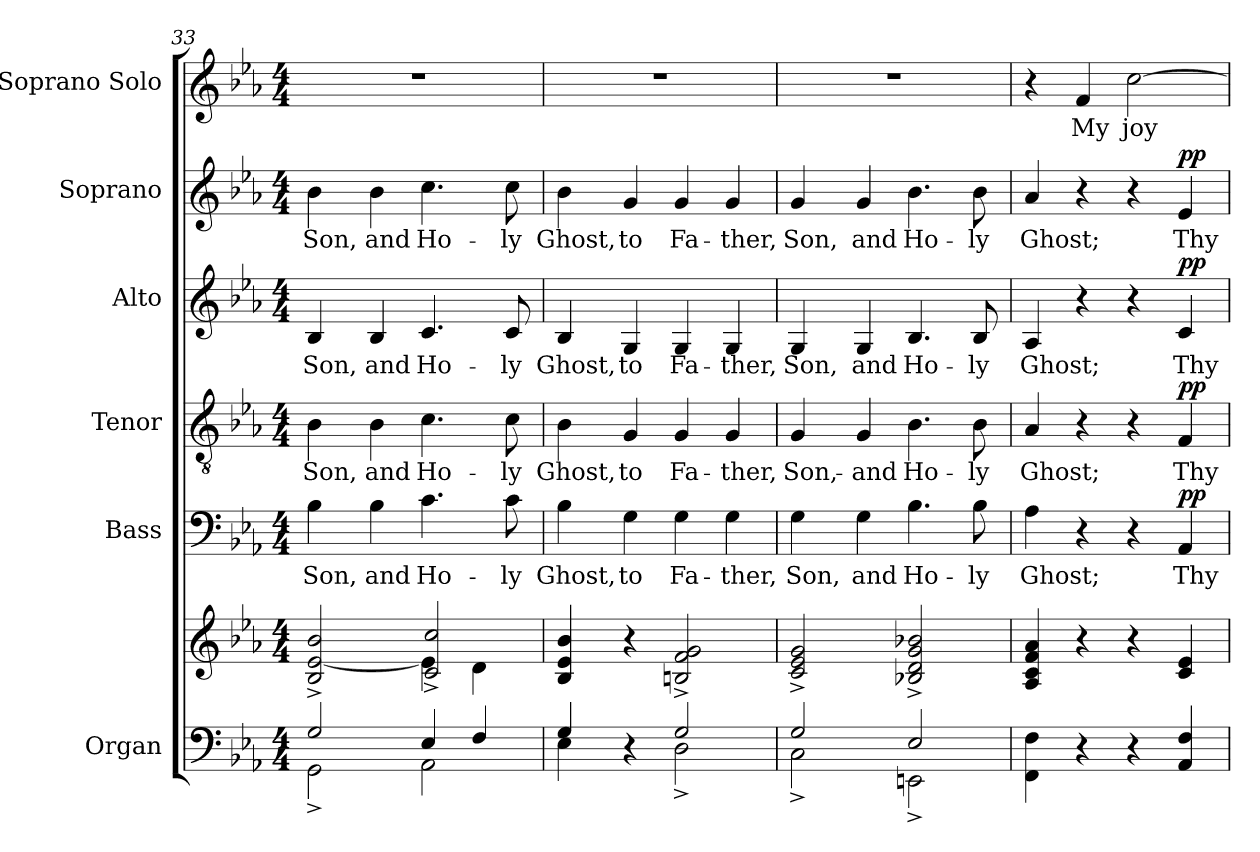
**kern	**kern	**kern	**text	**dynam	**kern	**text	**dynam	**kern	**text	**dynam	**kern	**text	**dynam	**kern	**text
*part6	*part6	*part5	*part5	*part5	*part4	*part4	*part4	*part3	*part3	*part3	*part2	*part2	*part2	*part1	*part1
*staff7	*staff6	*staff5	*staff5	*staff5	*staff4	*staff4	*staff4	*staff3	*staff3	*staff3	*staff2	*staff2	*staff2	*staff1	*staff1
*I"Organ	*	*I"Bass	*	*	*I"Tenor	*	*	*I"Alto	*	*	*I"Soprano	*	*	*I"Soprano Solo	*
*I'Org.	*	*I'B.	*	*	*I'T.	*	*	*I'A.	*	*	*I'S.	*	*	*I'S. Solo	*
!!LO:PB:g=z
*clefF4	*clefG2	*clefF4	*	*	*clefGv2	*	*	*clefG2	*	*	*clefG2	*	*	*clefG2	*
*	*	*	*	*	*ITrd7c12	*	*	*	*	*	*	*	*	*	*
*k[b-e-a-]	*k[b-e-a-]	*k[b-e-a-]	*	*	*k[b-e-a-]	*	*	*k[b-e-a-]	*	*	*k[b-e-a-]	*	*	*k[b-e-a-]	*
*E-:	*E-:	*E-:	*	*	*E-:	*	*	*E-:	*	*	*E-:	*	*	*E-:	*
*M4/4	*M4/4	*M4/4	*	*	*M4/4	*	*	*M4/4	*	*	*M4/4	*	*	*M4/4	*
=33	=33	=33	=33	=33	=33	=33	=33	=33	=33	=33	=33	=33	=33	=33	=33
*^	*^	*	*	*	*	*	*	*	*	*	*	*	*	*	*
!	!	!	!	!	!LO:LY:b:color=#000000	!	!	!	!	!	!	!	!	!	!	!	!
!	!	!	!	!	!	!	!	!LO:LY:b:color=#000000	!	!	!	!	!	!	!	!	!
!	!	!	!	!	!	!	!	!	!	!	!LO:LY:b:color=#000000	!	!	!	!	!	!
!	!	!	!	!	!	!	!	!	!	!	!	!	!	!LO:LY:b:color=#000000	!	!	!
2Gi/	2GG^i\	2B-i/^ [2e-i^ 2b-i^	2ryy	4B-i\	Son,	.	4BB-i\	Son,	.	4B-i/	Son,	.	4b-i\	Son,	.	1r	.
!	!	!	!	!	!LO:LY:b:color=#000000	!	!	!	!	!	!	!	!	!	!	!	!
!	!	!	!	!	!	!	!	!LO:LY:b:color=#000000	!	!	!	!	!	!	!	!	!
!	!	!	!	!	!	!	!	!	!	!	!LO:LY:b:color=#000000	!	!	!	!	!	!
!	!	!	!	!	!	!	!	!	!	!	!	!	!	!LO:LY:b:color=#000000	!	!	!
.	.	.	.	4B-i\	and	.	4BB-i\	and	.	4B-i/	and	.	4b-i\	and	.	.	.
!	!	!	!	!	!LO:LY:b:color=#000000	!	!	!	!	!	!	!	!	!	!	!	!
!	!	!	!	!	!	!	!	!LO:LY:b:color=#000000	!	!	!	!	!	!	!	!	!
!	!	!	!	!	!	!	!	!	!	!	!LO:LY:b:color=#000000	!	!	!	!	!	!
!	!	!	!	!	!	!	!	!	!	!	!	!	!	!LO:LY:b:color=#000000	!	!	!
4E-i/	2AA-i\	4e-i\]	2ci/^ 2cci^	4.ci\	Ho-	.	4.Ci\	Ho-	.	4.ci/	Ho-	.	4.cci\	Ho-	.	.	.
4Fi/	.	4di\	.	.	.	.	.	.	.	.	.	.	.	.	.	.	.
!	!	!	!	!	!LO:LY:b:color=#000000	!	!	!	!	!	!	!	!	!	!	!	!
!	!	!	!	!	!	!	!	!LO:LY:b:color=#000000	!	!	!	!	!	!	!	!	!
!	!	!	!	!	!	!	!	!	!	!	!LO:LY:b:color=#000000	!	!	!	!	!	!
!	!	!	!	!	!	!	!	!	!	!	!	!	!	!LO:LY:b:color=#000000	!	!	!
.	.	.	.	8ci\	-ly	.	8Ci\	-ly	.	8ci/	-ly	.	8cci\	-ly	.	.	.
*	*	*v	*v	*	*	*	*	*	*	*	*	*	*	*	*	*	*
=34	=34	=34	=34	=34	=34	=34	=34	=34	=34	=34	=34	=34	=34	=34	=34	=34
!	!	!	!	!LO:LY:b:color=#000000	!	!	!	!	!	!	!	!	!	!	!	!
!	!	!	!	!	!	!	!LO:LY:b:color=#000000	!	!	!	!	!	!	!	!	!
!	!	!	!	!	!	!	!	!	!	!LO:LY:b:color=#000000	!	!	!	!	!	!
!	!	!	!	!	!	!	!	!	!	!	!	!	!LO:LY:b:color=#000000	!	!	!
4Gi/	4E-i\	4B-i/ 4e-i 4b-i	4B-i\	Ghost,	.	4BB-i\	Ghost,	.	4B-i/	Ghost,	.	4b-i\	Ghost,	.	1r	.
!	!	!	!	!LO:LY:b:color=#000000	!	!	!	!	!	!	!	!	!	!	!	!
!	!	!	!	!	!	!	!LO:LY:b:color=#000000	!	!	!	!	!	!	!	!	!
!	!	!	!	!	!	!	!	!	!	!LO:LY:b:color=#000000	!	!	!	!	!	!
!	!	!	!	!	!	!	!	!	!	!	!	!	!LO:LY:b:color=#000000	!	!	!
4r	4ryy	4r	4Gi\	to	.	4GGi/	to	.	4Gi/	to	.	4gi/	to	.	.	.
!	!	!	!	!LO:LY:b:color=#000000	!	!	!	!	!	!	!	!	!	!	!	!
!	!	!	!	!	!	!	!LO:LY:b:color=#000000	!	!	!	!	!	!	!	!	!
!	!	!	!	!	!	!	!	!	!	!LO:LY:b:color=#000000	!	!	!	!	!	!
!	!	!	!	!	!	!	!	!	!	!	!	!	!LO:LY:b:color=#000000	!	!	!
2Gi/	2D^i\	2Bni/^ 2fi^ 2gi^	4Gi\	Fa-	.	4GGi/	Fa-	.	4Gi/	Fa-	.	4gi/	Fa-	.	.	.
!	!	!	!	!LO:LY:b:color=#000000	!	!	!	!	!	!	!	!	!	!	!	!
!	!	!	!	!	!	!	!LO:LY:b:color=#000000	!	!	!	!	!	!	!	!	!
!	!	!	!	!	!	!	!	!	!	!LO:LY:b:color=#000000	!	!	!	!	!	!
!	!	!	!	!	!	!	!	!	!	!	!	!	!LO:LY:b:color=#000000	!	!	!
.	.	.	4Gi\	-ther,	.	4GGi/	-ther,	.	4Gi/	-ther,	.	4gi/	-ther,	.	.	.
=35	=35	=35	=35	=35	=35	=35	=35	=35	=35	=35	=35	=35	=35	=35	=35	=35
!	!	!	!	!LO:LY:b:color=#000000	!	!	!	!	!	!	!	!	!	!	!	!
!	!	!	!	!	!	!	!LO:LY:b:color=#000000	!	!	!	!	!	!	!	!	!
!	!	!	!	!	!	!	!	!	!	!LO:LY:b:color=#000000	!	!	!	!	!	!
!	!	!	!	!	!	!	!	!	!	!	!	!	!LO:LY:b:color=#000000	!	!	!
2Gi/	2C^i\	2ci/^ 2e-i^ 2gi^	4Gi\	Son,	.	4GGi/	Son,--	.	4Gi/	Son,	.	4gi/	Son,	.	1r	.
!	!	!	!	!LO:LY:b:color=#000000	!	!	!	!	!	!	!	!	!	!	!	!
!	!	!	!	!	!	!	!LO:LY:b:color=#000000	!	!	!	!	!	!	!	!	!
!	!	!	!	!	!	!	!	!	!	!LO:LY:b:color=#000000	!	!	!	!	!	!
!	!	!	!	!	!	!	!	!	!	!	!	!	!LO:LY:b:color=#000000	!	!	!
.	.	.	4Gi\	and	.	4GGi/	-and	.	4Gi/	and	.	4gi/	and	.	.	.
!	!	!	!	!LO:LY:b:color=#000000	!	!	!	!	!	!	!	!	!	!	!	!
!	!	!	!	!	!	!	!LO:LY:b:color=#000000	!	!	!	!	!	!	!	!	!
!	!	!	!	!	!	!	!	!	!	!LO:LY:b:color=#000000	!	!	!	!	!	!
!	!	!	!	!	!	!	!	!	!	!	!	!	!LO:LY:b:color=#000000	!	!	!
2E-i/	2EEn^i\	2B-Xi/^ 2di^ 2gi^ 2b-Xi^	4.B-i\	Ho-	.	4.BB-i\	Ho-	.	4.B-i/	Ho-	.	4.b-i\	Ho-	.	.	.
!	!	!	!	!LO:LY:b:color=#000000	!	!	!	!	!	!	!	!	!	!	!	!
!	!	!	!	!	!	!	!LO:LY:b:color=#000000	!	!	!	!	!	!	!	!	!
!	!	!	!	!	!	!	!	!	!	!LO:LY:b:color=#000000	!	!	!	!	!	!
!	!	!	!	!	!	!	!	!	!	!	!	!	!LO:LY:b:color=#000000	!	!	!
.	.	.	8B-i\	-ly	.	8BB-i\	-ly	.	8B-i/	-ly	.	8b-i\	-ly	.	.	.
*v	*v	*	*	*	*	*	*	*	*	*	*	*	*	*	*	*
=36	=36	=36	=36	=36	=36	=36	=36	=36	=36	=36	=36	=36	=36	=36	=36
!	!	!	!LO:LY:b:color=#000000	!	!	!	!	!	!	!	!	!	!	!	!
!	!	!	!	!	!	!LO:LY:b:color=#000000	!	!	!	!	!	!	!	!	!
!	!	!	!	!	!	!	!	!	!LO:LY:b:color=#000000	!	!	!	!	!	!
!	!	!	!	!	!	!	!	!	!	!	!	!LO:LY:b:color=#000000	!	!	!
4FFi\ 4Fi	4A-i/ 4ci 4fi 4a-i	4A-i\	Ghost;	.	4AA-i/	Ghost;	.	4A-i/	Ghost;	.	4a-i/	Ghost;	.	4r	.
!	!	!	!	!	!	!	!	!	!	!	!	!	!	!	!LO:LY:b:color=#000000
4r	4r	4r	.	.	4r	.	.	4r	.	.	4r	.	.	4fi/	My
!	!	!	!	!	!	!	!	!	!	!	!	!	!	!	!LO:LY:b:color=#000000
4r	4r	4r	.	.	4r	.	.	4r	.	.	4r	.	.	[2cci\	joy
!	!	!	!LO:LY:b:color=#000000	!	!	!	!	!	!	!	!	!	!	!	!
!	!	!	!	!	!	!LO:LY:b:color=#000000	!	!	!	!	!	!	!	!	!
!	!	!	!	!	!	!	!	!	!LO:LY:b:color=#000000	!	!	!	!	!	!
!	!	!	!	!	!	!	!	!	!	!	!	!LO:LY:b:color=#000000	!	!	!
4AA-i/ 4Fi	4ci/ 4e-i	4AA-i/	Thy	pp	4FFi/	Thy	pp	4ci/	Thy	pp	4e-i/	Thy	pp	.	.
=	=	=	=	=	=	=	=	=	=	=	=	=	=	=	=
*-	*-	*-	*-	*-	*-	*-	*-	*-	*-	*-	*-	*-	*-	*-	*-
